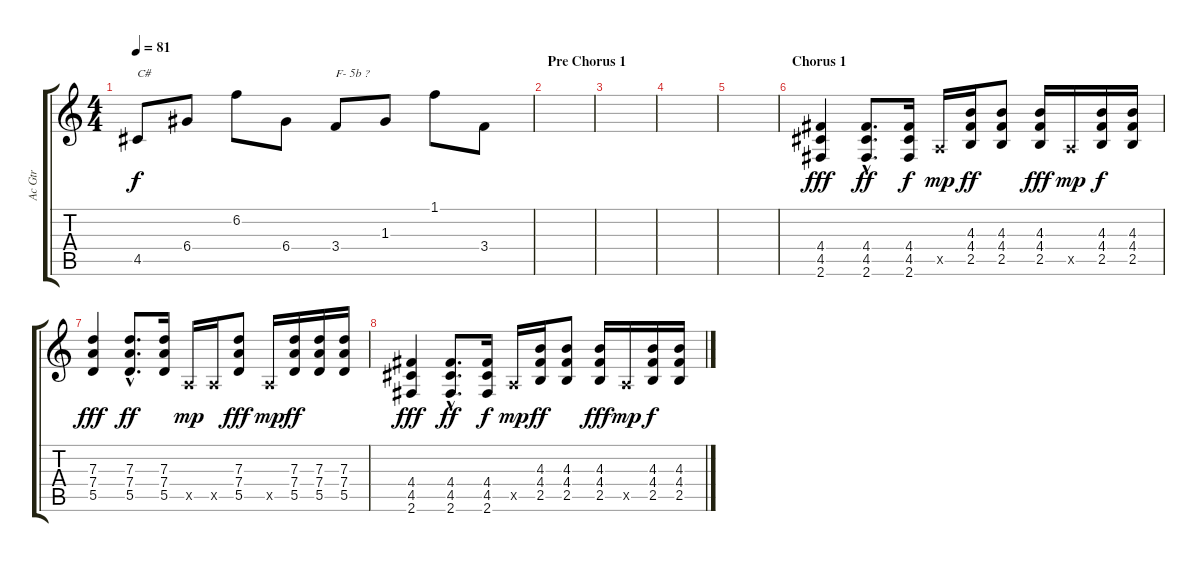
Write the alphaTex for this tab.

\track ("Ac Gtr" "Ac Gtr") {instrument acousticguitarnylon}
\staff {score tabs}
\tuning (E4 B3 G3 D3 A2 E2) {hide}
\ts (4 4)
\tempo 81
\clef g2
\ks c
4.5.8{txt "C#" dy f} 6.4.8 6.2.8 6.4.8 3.4.8{txt "F- 5b ?"} 1.3.8 1.1.8 3.4.8 |
\section ("" "Pre Chorus 1")
|
|
|
|
\section ("" "Chorus 1")
(4.4 4.5 2.6).4{dy fff} (4.4{hac} 4.5{hac} 2.6{hac}).8{d dy ff} (4.4 4.5 2.6).16{dy f} 0.5{x}.16{dy mp} (4.3 4.4 2.5).16{dy ff} (4.3 4.4 2.5).8 (4.3 4.4 2.5).16{dy fff} 0.5{x}.16{dy mp} (4.3 4.4 2.5).16{dy f} (4.3 4.4 2.5).16 |
(7.3 7.4 5.5).4{dy fff} (7.3{hac} 7.4{hac} 5.5{hac}).8{d dy ff} (7.3 7.4 5.5).16 0.5{x}.16{dy mp} 0.5{x}.16 (7.3 7.4 5.5).8{dy fff} 0.5{x}.16{dy mp} (7.3 7.4 5.5).16{dy ff} (7.3 7.4 5.5).16 (7.3 7.4 5.5).16 |
(4.4 4.5 2.6).4{dy fff} (4.4{hac} 4.5{hac} 2.6{hac}).8{d dy ff} (4.4 4.5 2.6).16{dy f} 0.5{x}.16{dy mp} (4.3 4.4 2.5).16{dy ff} (4.3 4.4 2.5).8 (4.3 4.4 2.5).16{dy fff} 0.5{x}.16{dy mp} (4.3 4.4 2.5).16{dy f} (4.3 4.4 2.5).16
